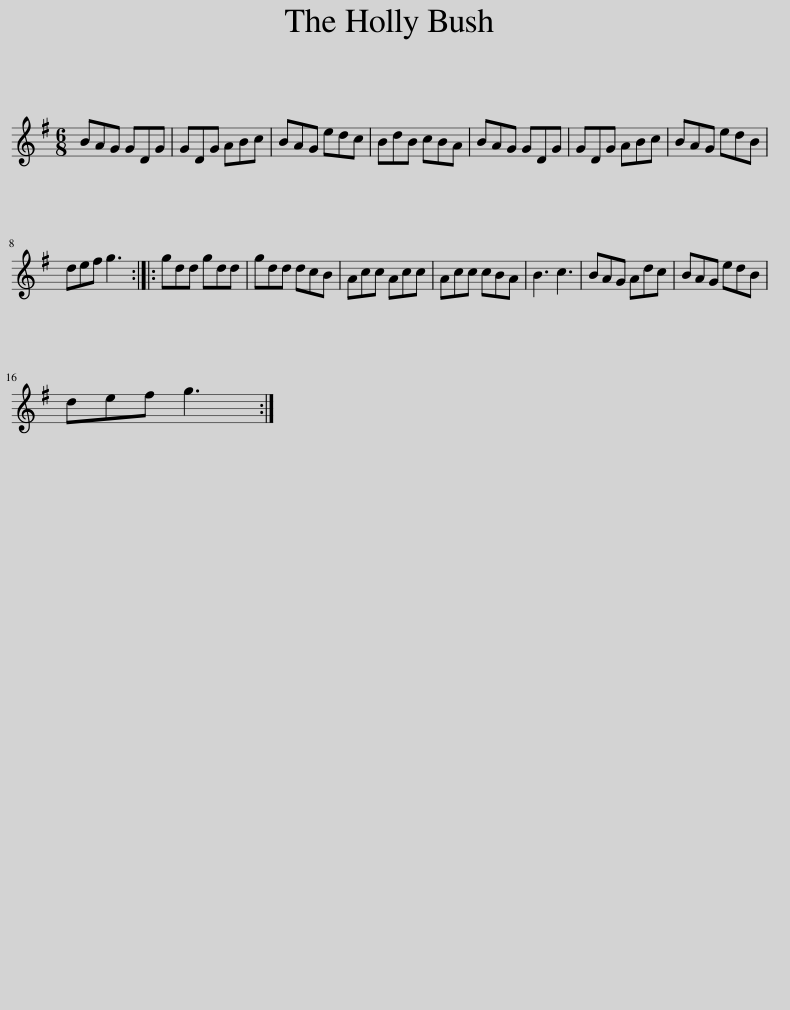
X:1
L:1/8
M:6/8
I:linebreak $
K:G
V:1 treble
V:1
 BAG GDG | GDG ABc | BAG edc | BdB cBA | BAG GDG | %5
 GDG ABc | BAG edB |$ def g3 :: gdd gdd | gdd dcB | %10
 Acc Acc | Acc cBA | B3 c3 | BAG Adc | BAG edB |$ %15
 def g3 :| %16
